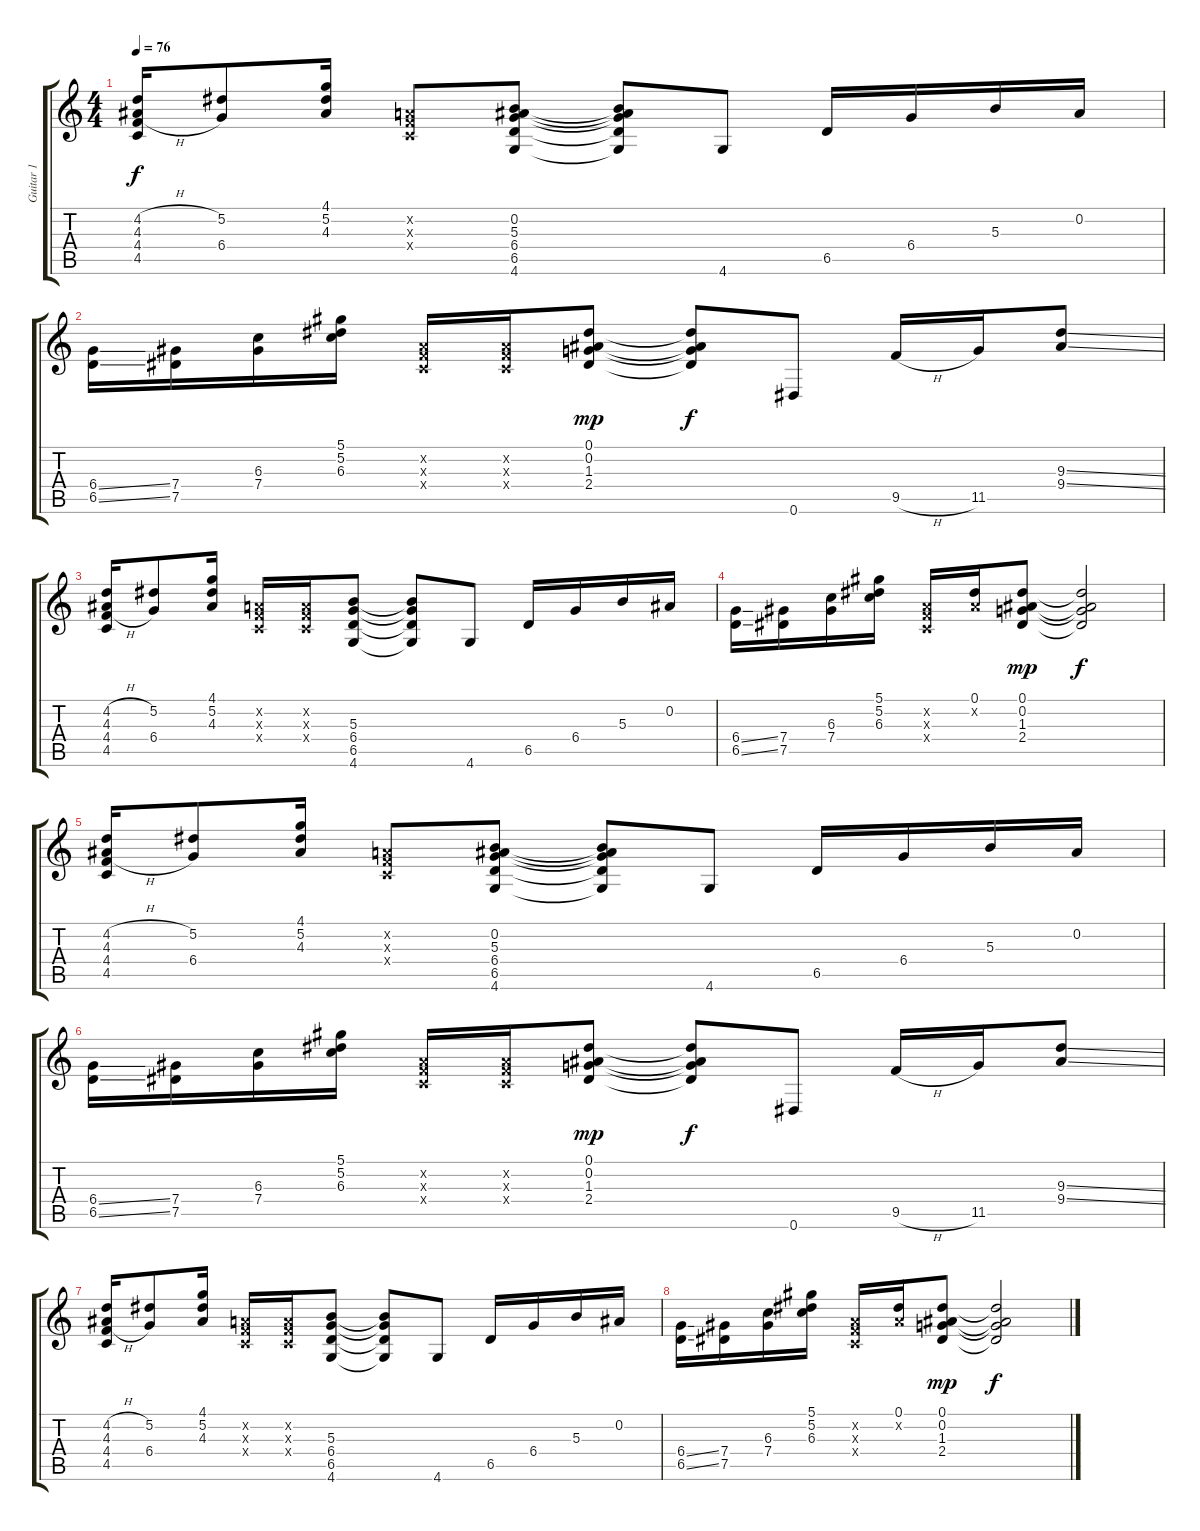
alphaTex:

\track ("Guitar 1" "Guitar 1") {instrument electricguitarjazz}
\staff {score tabs}
\tuning (Eb4 Bb3 Gb3 Db3 Ab2 Eb2) {hide}
\ts (4 4)
\tempo 76
\clef g2
\ks c
(4.2{h} 4.3 4.4{h} 4.5).16{dy f instrument electricguitarjazz} (5.2 6.4).8 (4.1 5.2 4.3).16 (-1.2{x} -1.3{x} -1.4{x}).8 (0.2 5.3 6.4 6.5 4.6).8 (0.2{t} 5.3{t} 6.4{t} 6.5{t} 4.6{t}).8 4.6.8 6.5.16 6.4.16 5.3.16 0.2.16 |
(6.4{ss} 6.5{ss}).16 (7.4 7.5).16 (6.3 7.4).16 (5.1 5.2 6.3).16 (-1.2{x} -1.3{x} -1.4{x}).16 (-1.2{x} -1.3{x} -1.4{x}).16 (0.1 0.2 1.3 2.4).8{dy mp} (0.1{t} 0.2{t} 1.3{t} 2.4{t}).8{dy f} 0.6.8 9.5{h}.16 11.5.16 (9.3{ss} 9.4{ss}).8 |
(4.2{h} 4.3 4.4{h} 4.5).16 (5.2 6.4).8 (4.1 5.2 4.3).16 (-1.2{x} -1.3{x} -1.4{x}).16 (-1.2{x} -1.3{x} -1.4{x}).16 (5.3 6.4 6.5 4.6).8 (5.3{t} 6.4{t} 6.5{t} 4.6{t}).8 4.6.8 6.5.16 6.4.16 5.3.16 0.2.16 |
(6.4{ss} 6.5{ss}).16 (7.4 7.5).16 (6.3 7.4).16 (5.1 5.2 6.3).16 (-1.2{x} -1.3{x} -1.4{x}).16 (0.1 -1.2{x}).16 (0.1 0.2 1.3 2.4).8{dy mp} (0.1{t} 0.2{t} 1.3{t} 2.4{t}).2{dy f} |
(4.2{h} 4.3 4.4{h} 4.5).16 (5.2 6.4).8 (4.1 5.2 4.3).16 (-1.2{x} -1.3{x} -1.4{x}).8 (0.2 5.3 6.4 6.5 4.6).8 (0.2{t} 5.3{t} 6.4{t} 6.5{t} 4.6{t}).8 4.6.8 6.5.16 6.4.16 5.3.16 0.2.16 |
(6.4{ss} 6.5{ss}).16 (7.4 7.5).16 (6.3 7.4).16 (5.1 5.2 6.3).16 (-1.2{x} -1.3{x} -1.4{x}).16 (-1.2{x} -1.3{x} -1.4{x}).16 (0.1 0.2 1.3 2.4).8{dy mp} (0.1{t} 0.2{t} 1.3{t} 2.4{t}).8{dy f} 0.6.8 9.5{h}.16 11.5.16 (9.3{ss} 9.4{ss}).8 |
(4.2{h} 4.3 4.4{h} 4.5).16 (5.2 6.4).8 (4.1 5.2 4.3).16 (-1.2{x} -1.3{x} -1.4{x}).16 (-1.2{x} -1.3{x} -1.4{x}).16 (5.3 6.4 6.5 4.6).8 (5.3{t} 6.4{t} 6.5{t} 4.6{t}).8 4.6.8 6.5.16 6.4.16 5.3.16 0.2.16 |
(6.4{ss} 6.5{ss}).16 (7.4 7.5).16 (6.3 7.4).16 (5.1 5.2 6.3).16 (-1.2{x} -1.3{x} -1.4{x}).16 (0.1 -1.2{x}).16 (0.1 0.2 1.3 2.4).8{dy mp} (0.1{t} 0.2{t} 1.3{t} 2.4{t}).2{dy f}
